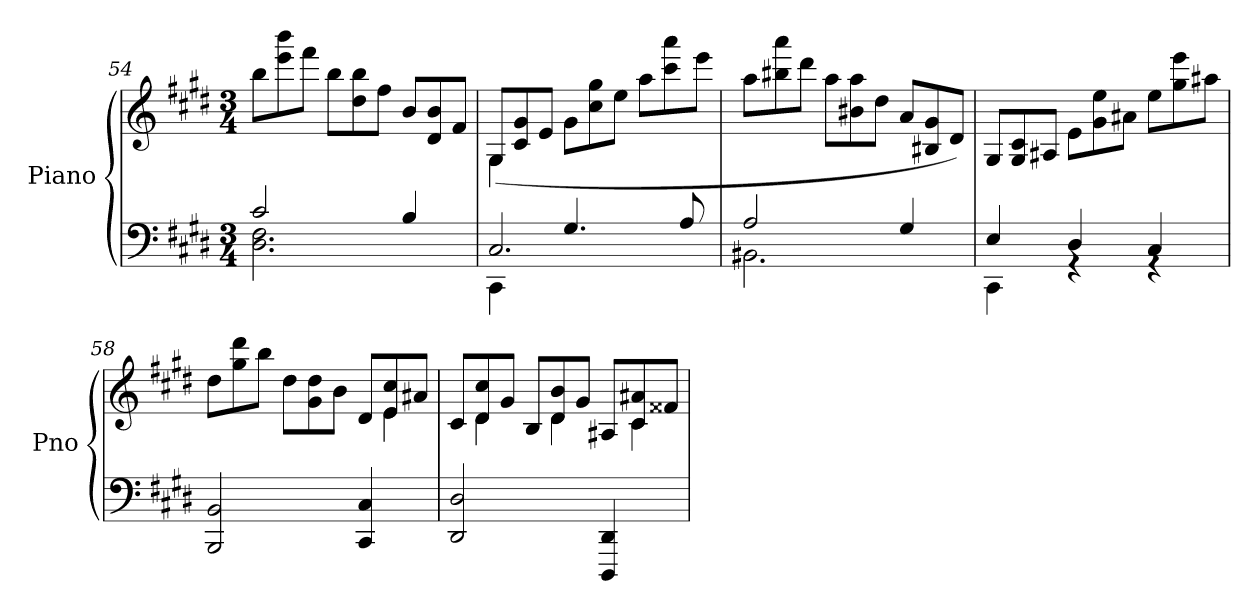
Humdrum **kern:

**kern	**kern
*part1	*part1
*staff2	*staff1
*I"Piano	*
*I'Pno	*
*clefF4	*clefG2
*k[f#c#g#d#]	*k[f#c#g#d#]
*M3/4	*M3/4
=54	=54
*^	*
*	*	*Xtuplet
2c#/	2.D#\ 2.F#\	12bb\L
.	.	12eee\ 12bbb\
.	.	12fff#\J
.	.	12bb\L
.	.	12dd#\ 12bb\
.	.	12ff#\J
4B/	.	12b/L
.	.	12d#/ 12b/
.	.	12f#/J
=55	=55	=55
*	*^	*^
4ryy	2.C#/	4CC#\	12G#/L	(>4G#\
.	.	.	12c#/ 12g#/	.
.	.	.	12e/J	.
2ryy	.	4.G#/	12g#\L	2ryy
.	.	.	12cc#\ 12gg#\	.
.	.	.	12ee\J	.
.	.	.	12aa\L	.
.	.	.	12ccc#\ 12aaa\	.
.	.	8A/	.	.
.	.	.	12eee\J	.
*	*v	*v	*	*
*	*	*v	*v
!!LO:LB:g=z
=56	=56	=56
2A/	2.BB#X\	12aa\L
.	.	12bb#X\ 12aaa\
.	.	12ddd#\J
.	.	12aa\L
.	.	12b#X\ 12aa\
.	.	12dd#\J
4G#/	.	12a/L
.	.	12B#X/ 12g#/
.	.	12d#/J)
=57	=57	=57
4E/	4CC#:\	12G#/L
.	.	12G#/ 12c#/
.	.	12A#X/J
4D#/	4rGG	12e\L
.	.	12g#\ 12ee\
.	.	12a#X\J
4C#/	4rGG	12ee\L
.	.	12gg#\ 12eee\
.	.	12aa#X\J
=58	=58	=58
*	*	*^
2ryy	2BBB/ 2BB/	12dd#\L	2ryy
.	.	12gg#\ 12ddd#\	.
.	.	12bb\J	.
.	.	12dd#\L	.
.	.	12g#\ 12dd#\	.
.	.	12b\J	.
4ryy	4CC#/ 4C#/	12d#/L	12ryy
.	.	12e/ 12cc#/	6e\
.	.	12a#X/J	.
*v	*v	*	*
=59	=59	=59
2DD#/ 2D#/	12c#/L	12ryy
.	12d#/ 12cc#/	6d#\
.	12g#/J	.
.	12B/L	12ryy
.	12d#/ 12b/	6d#\
.	12g#/J	.
4DDD#/ 4DD#/	12A#X/L	12ryy
.	12c#/ 12a#X/	6c#\
.	12f##X/J	.
*	*v	*v
=	=
*-	*-
